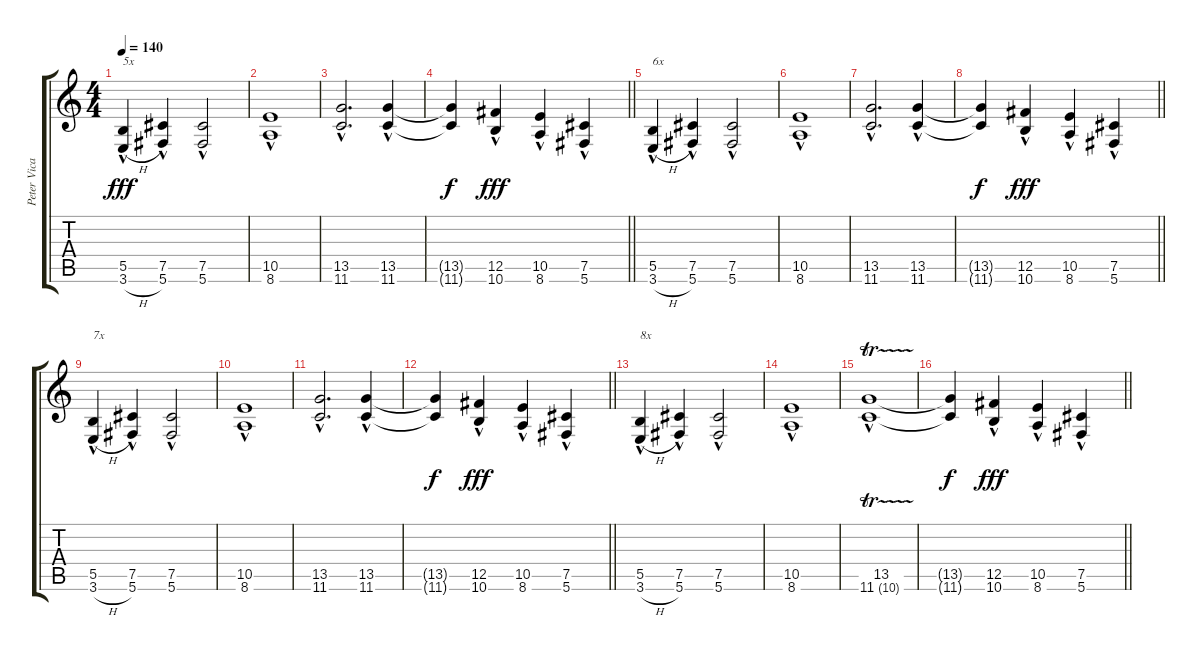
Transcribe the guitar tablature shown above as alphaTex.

\track ("Peter Vicar" "Peter Vica") {instrument distortionguitar}
\staff {score tabs}
\tuning (Db4 Ab3 E3 B2 Gb2 Db2) {hide}
\ts (4 4)
\tempo 140
\clef g2
\ks c
(5.5 3.6{h hac}).4{txt "5x" dy fff} (7.5 5.6{hac}).4 (7.5 5.6{hac}).2 |
(10.5 8.6{hac}).1 |
(13.5 11.6{hac}).2{d} (13.5 11.6{hac}).4 |
\barLineRight lightlight
(13.5{t} 11.6{t}).4{dy f} (12.5 10.6{hac}).4{dy fff} (10.5 8.6{hac}).4 (7.5 5.6{hac}).4 |
(5.5 3.6{h hac}).4{txt "6x"} (7.5 5.6{hac}).4 (7.5 5.6{hac}).2 |
(10.5 8.6{hac}).1 |
(13.5 11.6{hac}).2{d} (13.5 11.6{hac}).4 |
\barLineRight lightlight
(13.5{t} 11.6{t}).4{dy f} (12.5 10.6{hac}).4{dy fff} (10.5 8.6{hac}).4 (7.5 5.6{hac}).4 |
(5.5 3.6{h hac}).4{txt "7x"} (7.5 5.6{hac}).4 (7.5 5.6{hac}).2 |
(10.5 8.6{hac}).1 |
(13.5 11.6{hac}).2{d} (13.5 11.6{hac}).4 |
\barLineRight lightlight
(13.5{t} 11.6{t}).4{dy f} (12.5 10.6{hac}).4{dy fff} (10.5 8.6{hac}).4 (7.5 5.6{hac}).4 |
(5.5 3.6{h hac}).4{txt "8x"} (7.5 5.6{hac}).4 (7.5 5.6{hac}).2 |
(10.5 8.6{hac}).1 |
(13.5 11.6{tr (10 16) hac}).1 |
\barLineRight lightlight
(13.5{t} 11.6{t}).4{dy f} (12.5 10.6{hac}).4{dy fff} (10.5 8.6{hac}).4 (7.5 5.6{hac}).4
